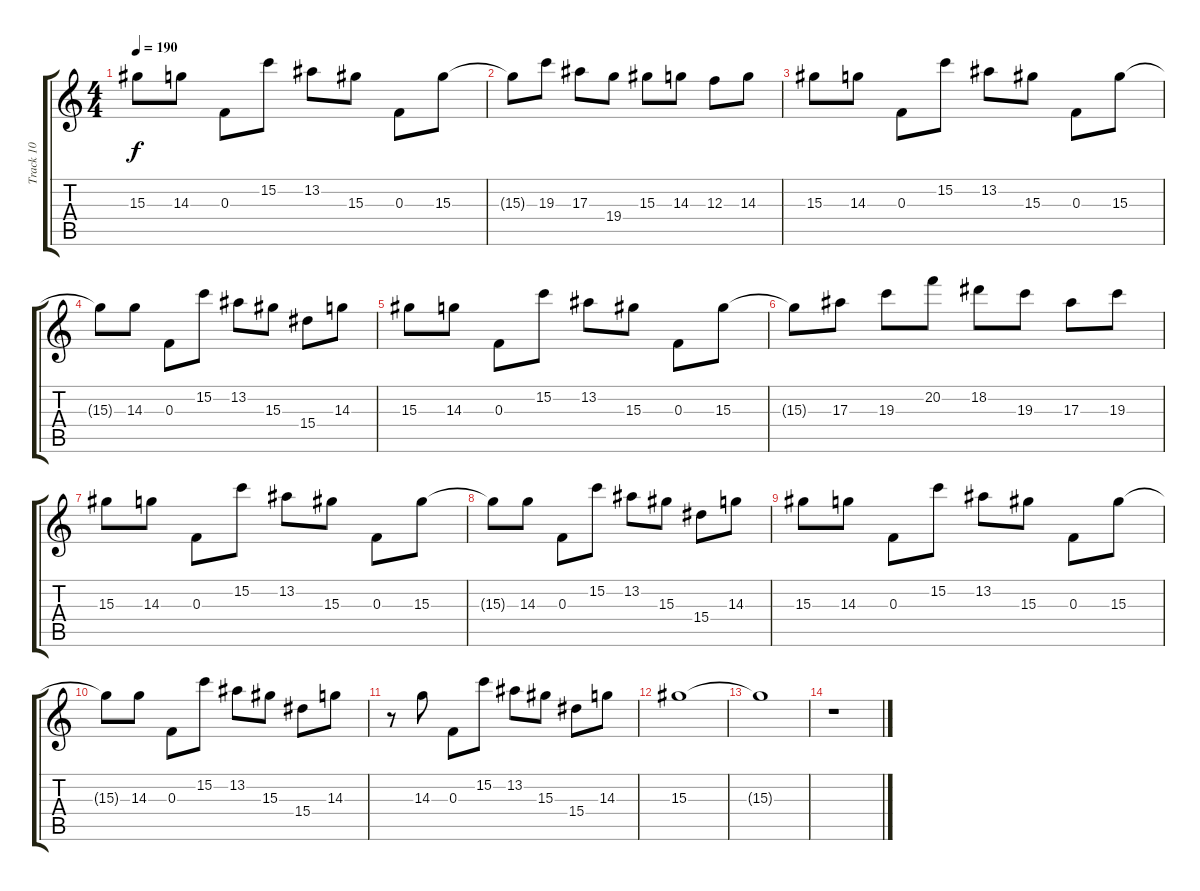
\track ("Track 10" "Track 10") {instrument distortionguitar}
\staff {score tabs}
\tuning (D4 A3 F3 C3 G2 C2) {hide}
\ts (4 4)
\tempo 190
\clef g2
\ks c
15.3.8{dy f} 14.3.8 0.3.8 15.2.8 13.2.8 15.3.8 0.3.8 15.3.8 |
15.3{t}.8 19.3.8 17.3.8 19.4.8 15.3.8 14.3.8 12.3.8 14.3.8 |
15.3.8 14.3.8 0.3.8 15.2.8 13.2.8 15.3.8 0.3.8 15.3.8 |
15.3{t}.8 14.3.8 0.3.8 15.2.8 13.2.8 15.3.8 15.4.8 14.3.8 |
15.3.8 14.3.8 0.3.8 15.2.8 13.2.8 15.3.8 0.3.8 15.3.8 |
15.3{t}.8 17.3.8 19.3.8 20.2.8 18.2.8 19.3.8 17.3.8 19.3.8 |
15.3.8 14.3.8 0.3.8 15.2.8 13.2.8 15.3.8 0.3.8 15.3.8 |
15.3{t}.8 14.3.8 0.3.8 15.2.8 13.2.8 15.3.8 15.4.8 14.3.8 |
15.3.8 14.3.8 0.3.8 15.2.8 13.2.8 15.3.8 0.3.8 15.3.8 |
15.3{t}.8 14.3.8 0.3.8 15.2.8 13.2.8 15.3.8 15.4.8 14.3.8 |
r.8 14.3.8 0.3.8 15.2.8 13.2.8 15.3.8 15.4.8 14.3.8 |
15.3.1 |
15.3{t}.1 |
r.1
